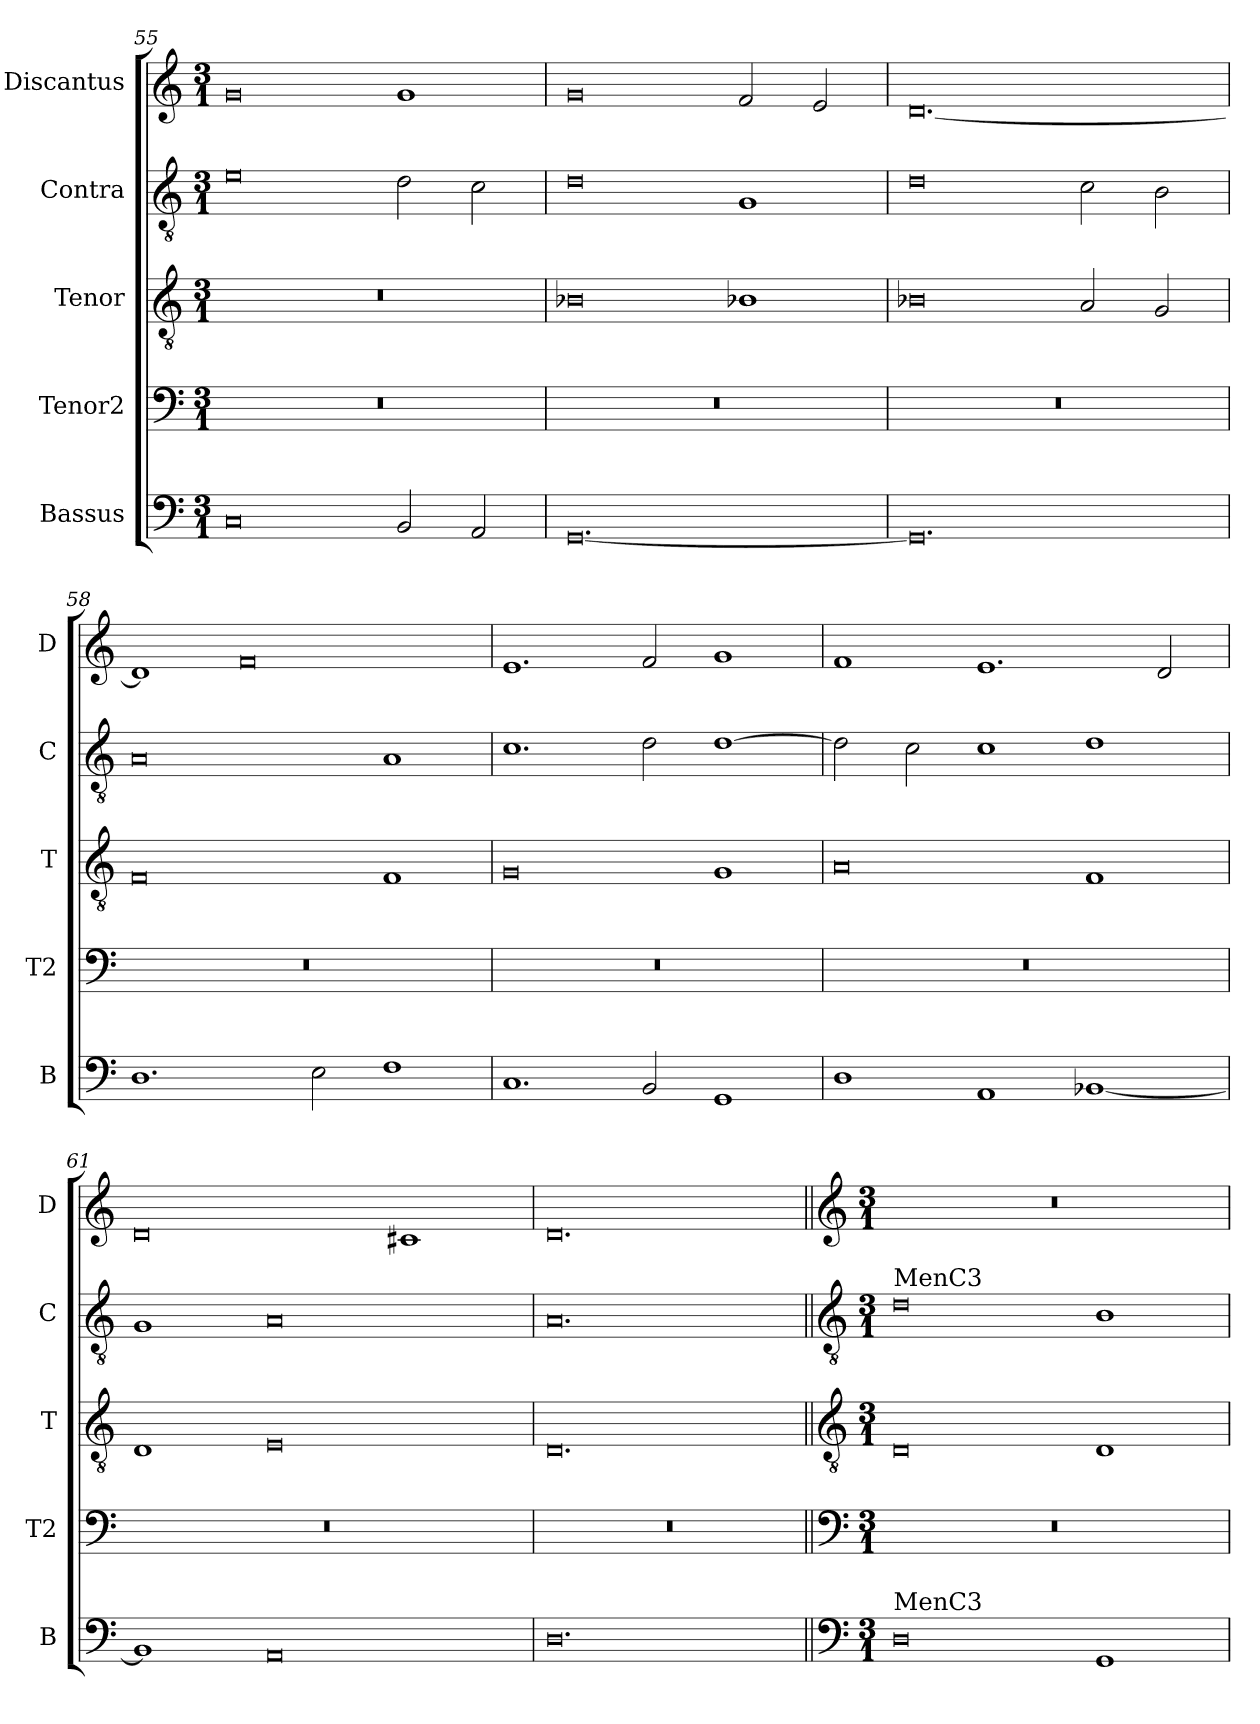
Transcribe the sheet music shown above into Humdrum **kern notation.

**kern	**kern	**kern	**kern	**kern
*part5	*part4	*part3	*part2	*part1
*staff5	*staff4	*staff3	*staff2	*staff1
*I"Bassus	*I"Tenor2	*I"Tenor	*I"Contra	*I"Discantus
*I'B	*I'T2	*I'T	*I'C	*I'D
*clefF4	*clefF4	*clefGv2	*clefGv2	*clefG2
*k[]	*k[]	*k[]	*k[]	*k[]
*M3/1	*M3/1	*M3/1	*M3/1	*M3/1
=55	=55	=55	=55	=55
0C	0.r	0.r	0e	0g
2BB/	.	.	2d\	1g
2AA/	.	.	2c\	.
=56	=56	=56	=56	=56
[0.GG	0.r	0B-X	0d	0g
.	.	1B-X	1G	2f/
.	.	.	.	2e/
=57	=57	=57	=57	=57
0.GG]	0.r	0B-X	0d	[0.d
.	.	2A/	2c\	.
.	.	2G/	2B\	.
=58	=58	=58	=58	=58
1.D	0.r	0F	0A	1d]
.	.	.	.	0f
2E\	.	.	.	.
1F	.	1F	1A	.
=59	=59	=59	=59	=59
1.C	0.r	0G	1.c	1.e
2BB/	.	.	2d\	2f/
1GG	.	1G	[1d	1g
=60	=60	=60	=60	=60
1D	0.r	0A	2d\]	1f
.	.	.	2c\	.
1AA	.	.	1c	1.e
[1BB-X	.	1F	1d	.
.	.	.	.	2d/
=61	=61	=61	=61	=61
1BB-]	0.r	1D	1G	0d
0AA	.	0E	0A	.
.	.	.	.	1c#X
=62	=62	=62	=62	=62
0.D	0.r	0.D	0.A	0.d
!!LO:LB:g=z
=63||	=63||	=63||	=63||	=63||
*clefF4	*clefF4	*clefGv2	*clefGv2	*clefG2
*k[]	*k[]	*k[]	*k[]	*k[]
*M3/1	*M3/1	*M3/1	*M3/1	*M3/1
!	!	!	!LO:TX:a:t=MenC3	!
!LO:TX:a:t=MenC3	!	!	!	!
0D	0.r	0D	0d	0.r
1GG	.	1D	1B	.
=	=	=	=	=
*-	*-	*-	*-	*-
